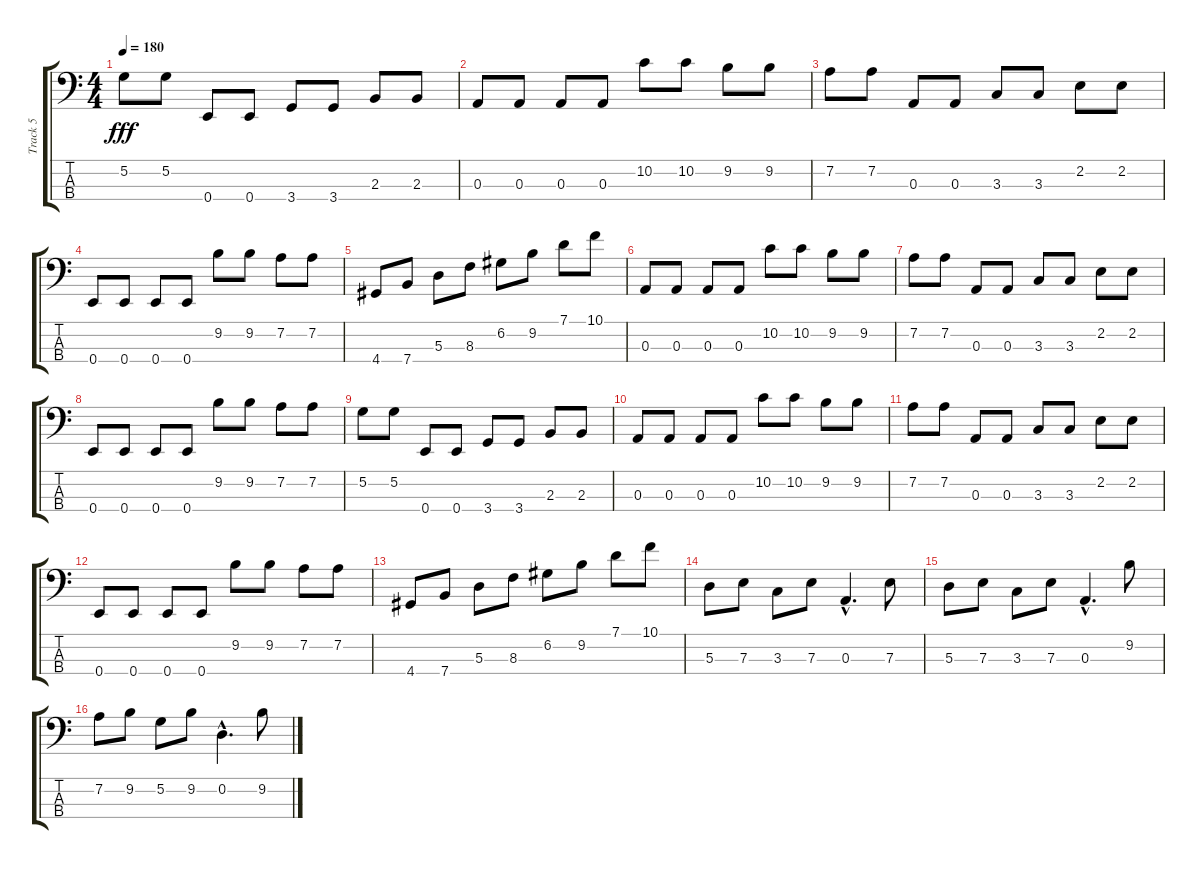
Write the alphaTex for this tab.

\track ("Track 5" "Track 5") {instrument electricbassfinger}
\staff {score tabs}
\tuning (G2 D2 A1 E1) {hide}
\ts (4 4)
\tempo 180
\clef f4
\ks c
5.2.8{dy fff} 5.2.8 0.4.8 0.4.8 3.4.8 3.4.8 2.3.8 2.3.8 |
0.3.8 0.3.8 0.3.8 0.3.8 10.2.8 10.2.8 9.2.8 9.2.8 |
7.2.8 7.2.8 0.3.8 0.3.8 3.3.8 3.3.8 2.2.8 2.2.8 |
0.4.8 0.4.8 0.4.8 0.4.8 9.2.8 9.2.8 7.2.8 7.2.8 |
4.4.8 7.4.8 5.3.8 8.3.8 6.2.8 9.2.8 7.1.8 10.1.8 |
0.3.8 0.3.8 0.3.8 0.3.8 10.2.8 10.2.8 9.2.8 9.2.8 |
7.2.8 7.2.8 0.3.8 0.3.8 3.3.8 3.3.8 2.2.8 2.2.8 |
0.4.8 0.4.8 0.4.8 0.4.8 9.2.8 9.2.8 7.2.8 7.2.8 |
5.2.8 5.2.8 0.4.8 0.4.8 3.4.8 3.4.8 2.3.8 2.3.8 |
0.3.8 0.3.8 0.3.8 0.3.8 10.2.8 10.2.8 9.2.8 9.2.8 |
7.2.8 7.2.8 0.3.8 0.3.8 3.3.8 3.3.8 2.2.8 2.2.8 |
0.4.8 0.4.8 0.4.8 0.4.8 9.2.8 9.2.8 7.2.8 7.2.8 |
4.4.8 7.4.8 5.3.8 8.3.8 6.2.8 9.2.8 7.1.8 10.1.8 |
5.3.8 7.3.8 3.3.8 7.3.8 0.3{hac}.4{d} 7.3.8 |
5.3.8 7.3.8 3.3.8 7.3.8 0.3{hac}.4{d} 9.2.8 |
7.2.8 9.2.8 5.2.8 9.2.8 0.2{hac}.4{d} 9.2.8
